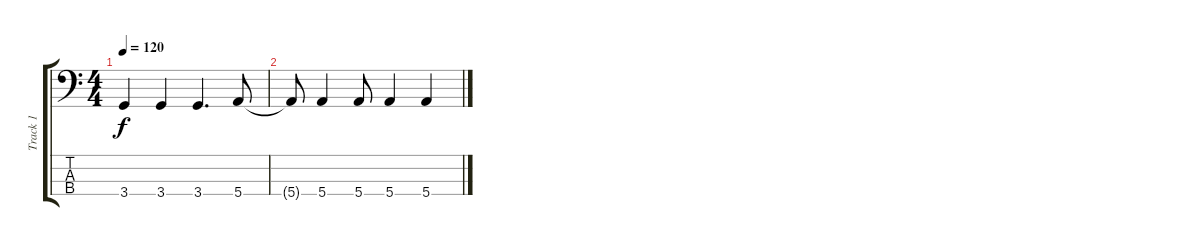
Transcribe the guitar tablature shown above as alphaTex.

\track ("Track 1" "Track 1") {instrument electricbassfinger}
\staff {score tabs}
\tuning (G2 D2 A1 E1) {hide}
\ts (4 4)
\tempo 120
\clef f4
\ks c
3.4.4{dy f} 3.4.4 3.4.4{d} 5.4.8 |
5.4{t}.8 5.4.4 5.4.8 5.4.4 5.4.4
